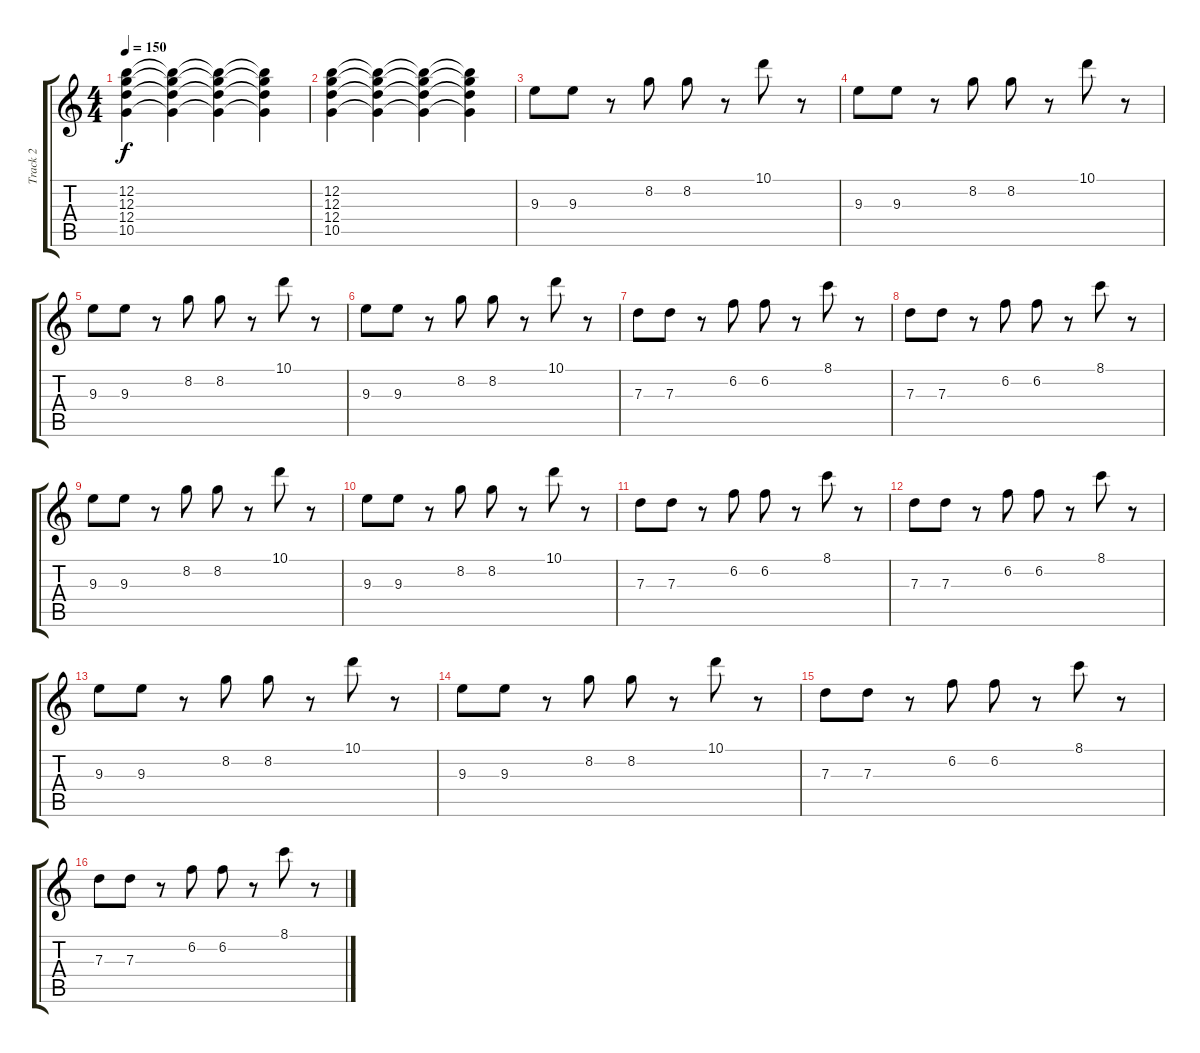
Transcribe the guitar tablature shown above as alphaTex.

\track ("Track 2" "Track 2") {instrument overdrivenguitar}
\staff {score tabs}
\tuning (E4 B3 G3 D3 A2 E2) {hide}
\ts (4 4)
\tempo 150
\clef g2
\ks c
(12.2 12.3 12.4 10.5).4{dy f instrument overdrivenguitar} (12.2{t} 12.3{t} 12.4{t} 10.5{t}).4 (12.2{t} 12.3{t} 12.4{t} 10.5{t}).4 (12.2{t} 12.3{t} 12.4{t} 10.5{t}).4 |
(12.2 12.3 12.4 10.5).4 (12.2{t} 12.3{t} 12.4{t} 10.5{t}).4 (12.2{t} 12.3{t} 12.4{t} 10.5{t}).4 (12.2{t} 12.3{t} 12.4{t} 10.5{t}).4 |
9.3.8 9.3.8 r.8 8.2.8 8.2.8 r.8 10.1.8 r.8 |
9.3.8 9.3.8 r.8 8.2.8 8.2.8 r.8 10.1.8 r.8 |
9.3.8 9.3.8 r.8 8.2.8 8.2.8 r.8 10.1.8 r.8 |
9.3.8 9.3.8 r.8 8.2.8 8.2.8 r.8 10.1.8 r.8 |
7.3.8 7.3.8 r.8 6.2.8 6.2.8 r.8 8.1.8 r.8 |
7.3.8 7.3.8 r.8 6.2.8 6.2.8 r.8 8.1.8 r.8 |
9.3.8 9.3.8 r.8 8.2.8 8.2.8 r.8 10.1.8 r.8 |
9.3.8 9.3.8 r.8 8.2.8 8.2.8 r.8 10.1.8 r.8 |
7.3.8 7.3.8 r.8 6.2.8 6.2.8 r.8 8.1.8 r.8 |
7.3.8 7.3.8 r.8 6.2.8 6.2.8 r.8 8.1.8 r.8 |
9.3.8 9.3.8 r.8 8.2.8 8.2.8 r.8 10.1.8 r.8 |
9.3.8 9.3.8 r.8 8.2.8 8.2.8 r.8 10.1.8 r.8 |
7.3.8 7.3.8 r.8 6.2.8 6.2.8 r.8 8.1.8 r.8 |
7.3.8 7.3.8 r.8 6.2.8 6.2.8 r.8 8.1.8 r.8
